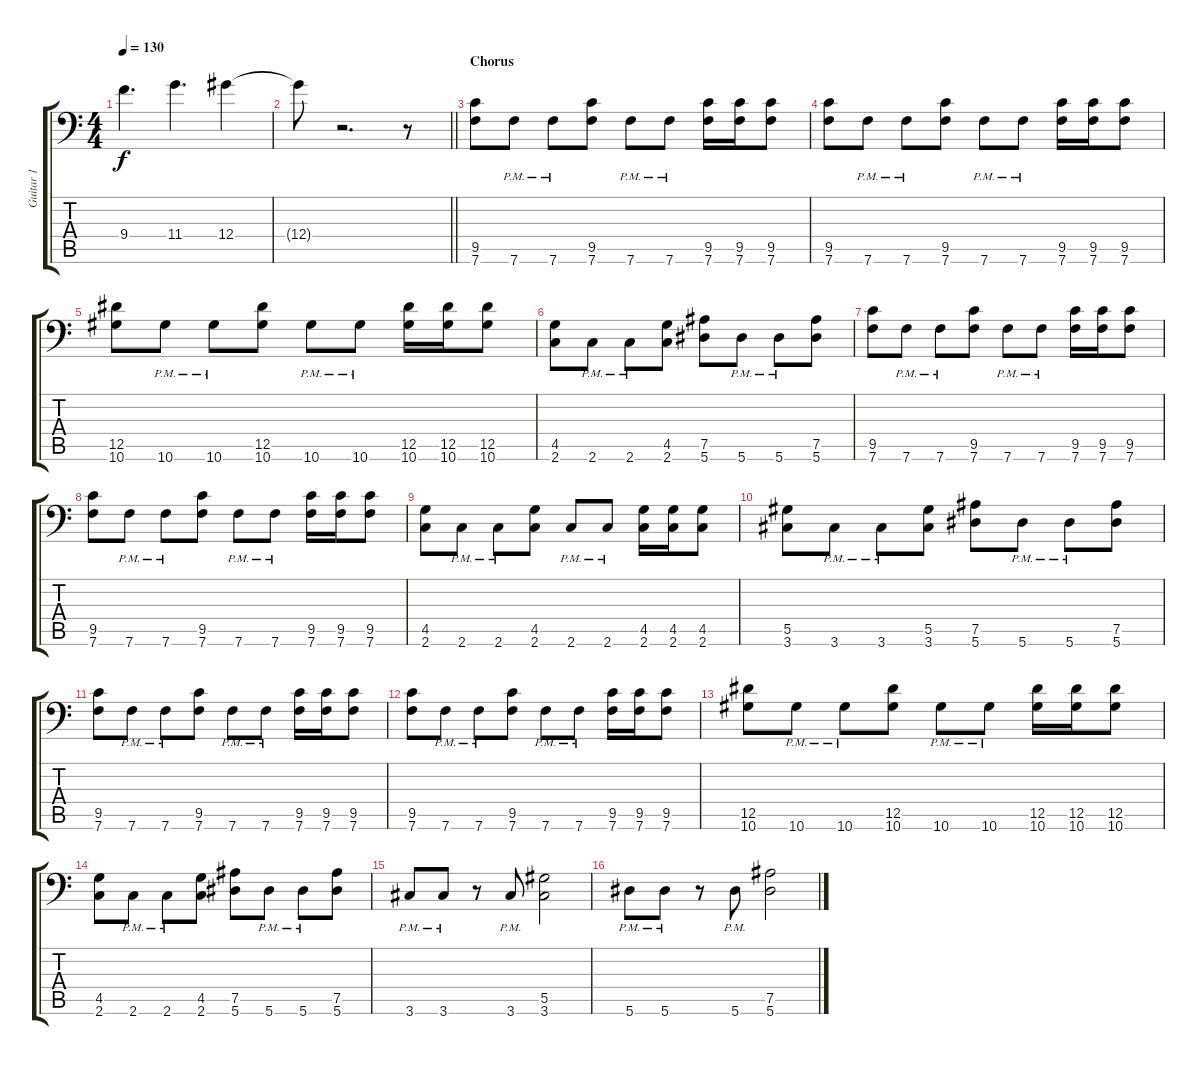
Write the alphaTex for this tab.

\track ("Guitar 1" "Guitar 1") {instrument distortionguitar}
\staff {score tabs}
\tuning (Bb3 F3 Db3 Ab2 Eb2 Bb1) {hide}
\ts (4 4)
\tempo 130
\clef f4
\ks c
9.4.4{d dy f} 11.4.4{d} 12.4.4 |
\barLineRight lightlight
12.4{t}.8 r.2{d} r.8 |
\section ("" "Chorus")
(9.5 7.6).8{balance 0} 7.6{pm}.8 7.6{pm}.8 (9.5 7.6).8 7.6{pm}.8 7.6{pm}.8 (9.5 7.6).16 (9.5 7.6).16 (9.5 7.6).8 |
(9.5 7.6).8 7.6{pm}.8 7.6{pm}.8 (9.5 7.6).8 7.6{pm}.8 7.6{pm}.8 (9.5 7.6).16 (9.5 7.6).16 (9.5 7.6).8 |
(12.5 10.6).8 10.6{pm}.8 10.6{pm}.8 (12.5 10.6).8 10.6{pm}.8 10.6{pm}.8 (12.5 10.6).16 (12.5 10.6).16 (12.5 10.6).8 |
(4.5 2.6).8 2.6{pm}.8 2.6{pm}.8 (4.5 2.6).8 (7.5 5.6).8 5.6{pm}.8 5.6{pm}.8 (7.5 5.6).8 |
(9.5 7.6).8 7.6{pm}.8 7.6{pm}.8 (9.5 7.6).8 7.6{pm}.8 7.6{pm}.8 (9.5 7.6).16 (9.5 7.6).16 (9.5 7.6).8 |
(9.5 7.6).8 7.6{pm}.8 7.6{pm}.8 (9.5 7.6).8 7.6{pm}.8 7.6{pm}.8 (9.5 7.6).16 (9.5 7.6).16 (9.5 7.6).8 |
(4.5 2.6).8 2.6{pm}.8 2.6{pm}.8 (4.5 2.6).8 2.6{pm}.8 2.6{pm}.8 (4.5 2.6).16 (4.5 2.6).16 (4.5 2.6).8 |
(5.5 3.6).8 3.6{pm}.8 3.6{pm}.8 (5.5 3.6).8 (7.5 5.6).8 5.6{pm}.8 5.6{pm}.8 (7.5 5.6).8 |
(9.5 7.6).8 7.6{pm}.8 7.6{pm}.8 (9.5 7.6).8 7.6{pm}.8 7.6{pm}.8 (9.5 7.6).16 (9.5 7.6).16 (9.5 7.6).8 |
(9.5 7.6).8 7.6{pm}.8 7.6{pm}.8 (9.5 7.6).8 7.6{pm}.8 7.6{pm}.8 (9.5 7.6).16 (9.5 7.6).16 (9.5 7.6).8 |
(12.5 10.6).8 10.6{pm}.8 10.6{pm}.8 (12.5 10.6).8 10.6{pm}.8 10.6{pm}.8 (12.5 10.6).16 (12.5 10.6).16 (12.5 10.6).8 |
(4.5 2.6).8 2.6{pm}.8 2.6{pm}.8 (4.5 2.6).8 (7.5 5.6).8 5.6{pm}.8 5.6{pm}.8 (7.5 5.6).8 |
3.6{pm}.8 3.6{pm}.8 r.8 3.6{pm}.8 (5.5 3.6).2 |
5.6{pm}.8 5.6{pm}.8 r.8 5.6{pm}.8 (7.5 5.6).2
